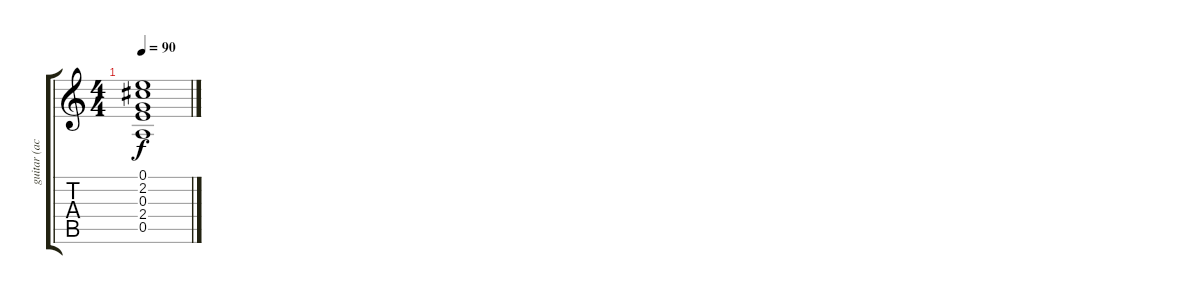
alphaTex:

\track ("guitar (acoustic/steel)" "guitar (ac") {instrument acousticguitarsteel}
\staff {score tabs}
\tuning (E4 B3 G3 D3 A2 E2) {hide}
\ts (4 4)
\tempo 90
\clef g2
\ks c
(0.1{t} 2.2{t} 0.3{t} 2.4{t} 0.5{t}).1{dy f}
